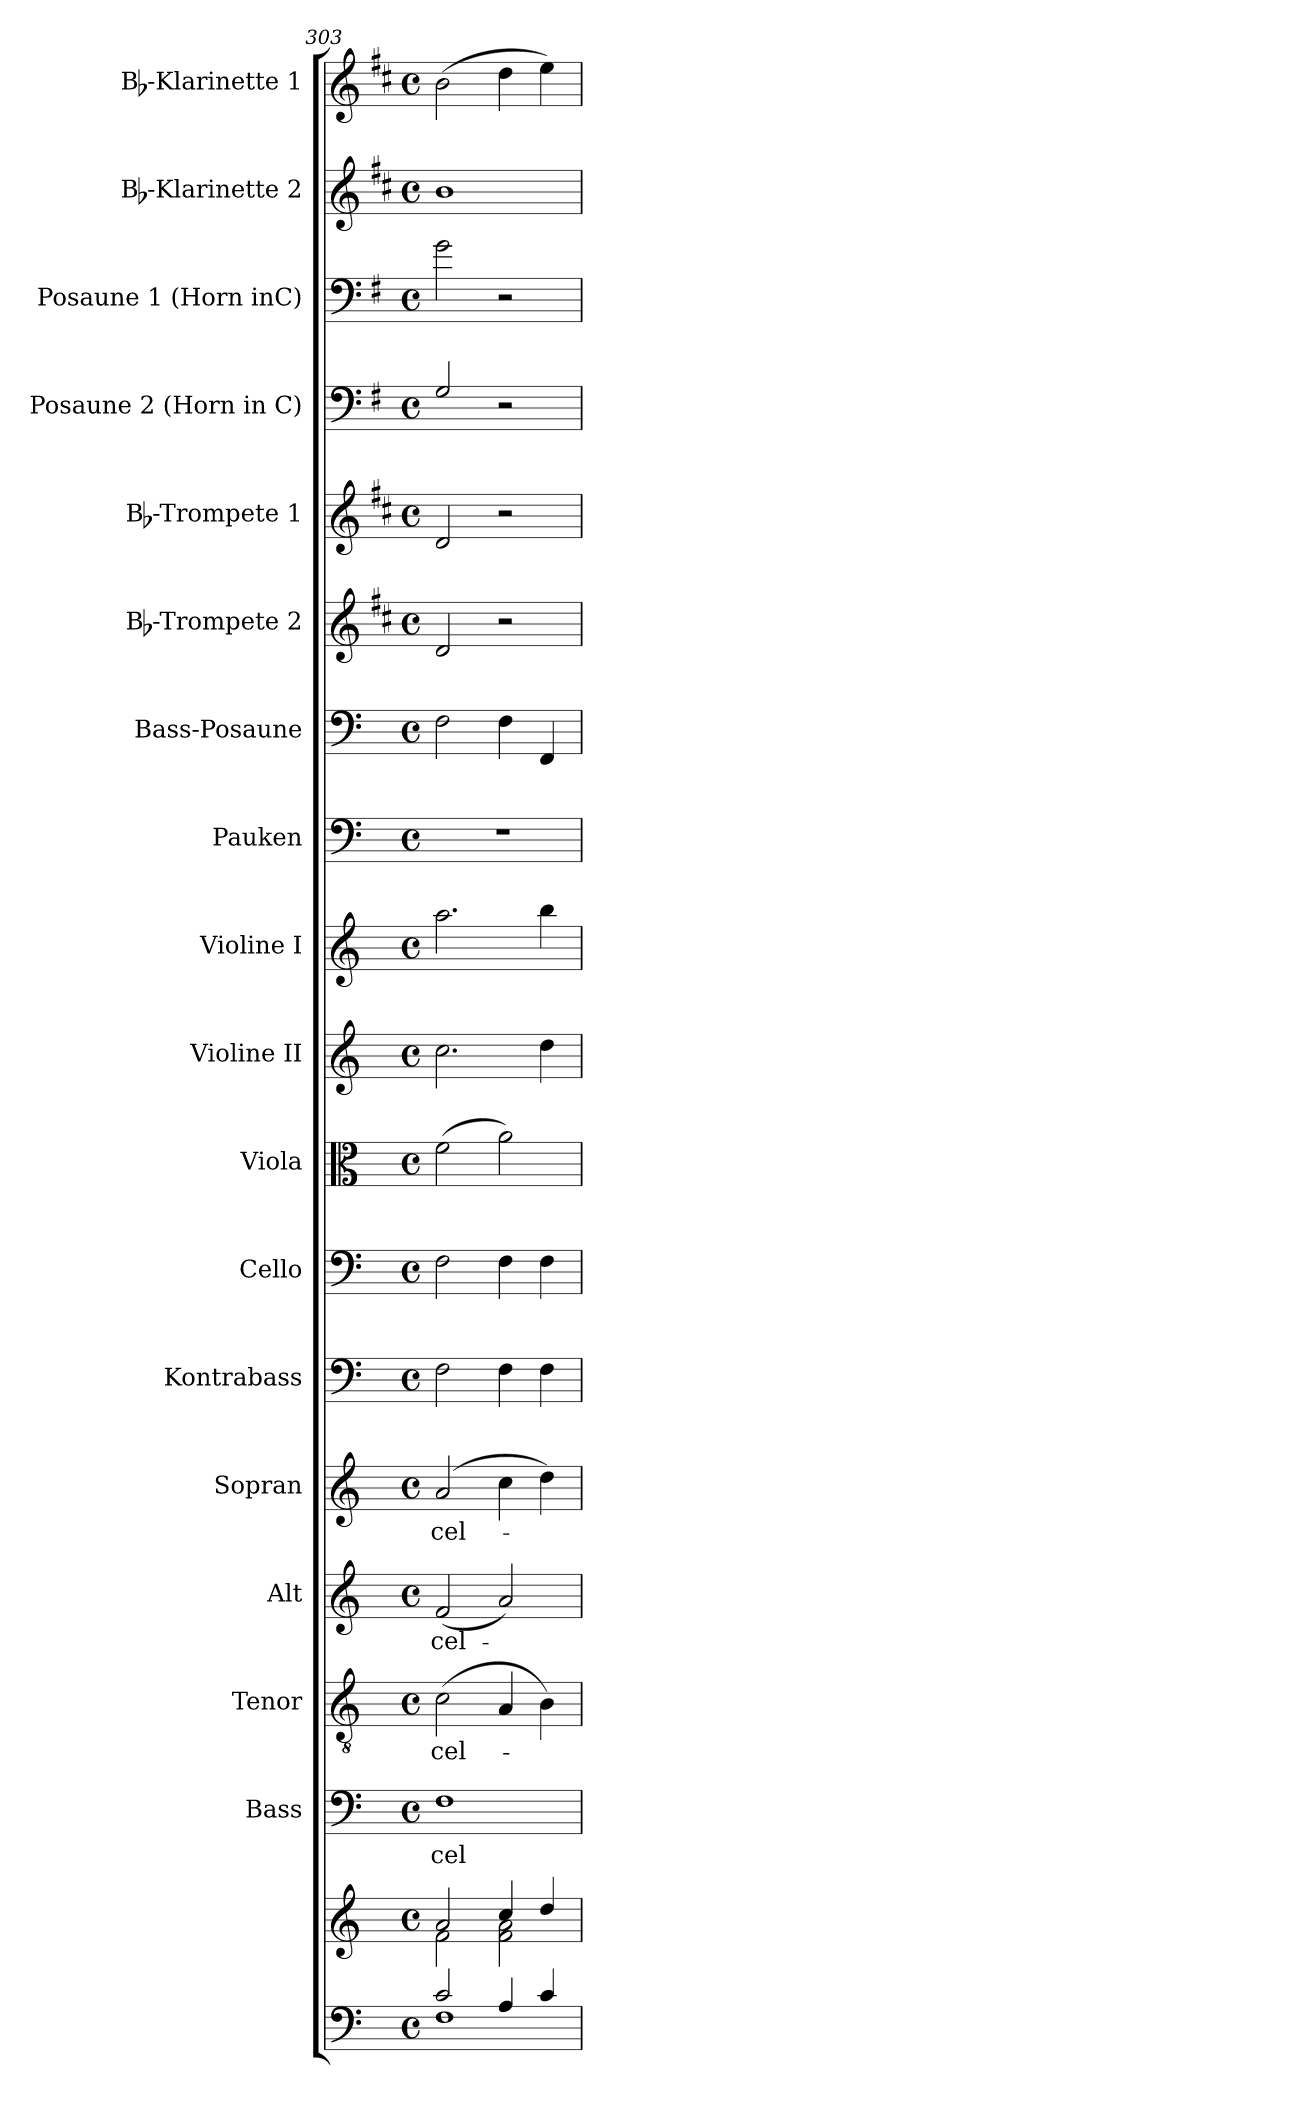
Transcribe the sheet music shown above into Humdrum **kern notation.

**kern	**kern	**kern	**text	**kern	**text	**kern	**text	**kern	**text	**kern	**kern	**kern	**kern	**kern	**kern	**kern	**kern	**kern	**kern	**kern	**kern	**kern
*part18	*part18	*part17	*part17	*part16	*part16	*part15	*part15	*part14	*part14	*part13	*part12	*part11	*part10	*part9	*part8	*part7	*part6	*part5	*part4	*part3	*part2	*part1
*staff19	*staff18	*staff17	*staff17	*staff16	*staff16	*staff15	*staff15	*staff14	*staff14	*staff13	*staff12	*staff11	*staff10	*staff9	*staff8	*staff7	*staff6	*staff5	*staff4	*staff3	*staff2	*staff1
*	*	*I"Bass	*	*I"Tenor	*	*I"Alt	*	*I"Sopran	*	*I"Kontrabass	*I"Cello	*I"Viola	*I"Violine II	*I"Violine I	*I"Pauken	*I"Bass-Posaune	*I"Bb-Trompete 2	*I"Bb-Trompete 1	*I"Posaune 2 (Horn in C)	*I"Posaune 1 (Horn inC)	*I"Bb-Klarinette 2	*I"Bb-Klarinette 1
*	*	*I'B.	*	*I'T.	*	*I'A.	*	*I'S.	*	*I'Kb.	*	*I'Vla.	*I'Vl. II	*I'Vl. I	*I'Pk.	*I'B-Pos.	*I'Bb Trp. 2	*I'Bb Trp. 1	*I'Pos. 2	*I'Pos. 1	*I'Bb Kl. 2	*I'Bb Kl. 1
*clefF4	*clefG2	*clefF4	*	*clefGv2	*	*clefG2	*	*clefG2	*	*clefF4	*clefF4	*clefC3	*clefG2	*clefG2	*clefF4	*clefF4	*clefG2	*clefG2	*clefF4	*clefF4	*clefG2	*clefG2
*	*	*	*	*	*	*	*	*	*	*ITrd7c12	*	*	*	*	*	*	*ITrd1c2	*ITrd1c2	*ITrd4c7	*ITrd4c7	*ITrd1c2	*ITrd1c2
*k[]	*k[]	*k[]	*	*k[]	*	*k[]	*	*k[]	*	*k[]	*k[]	*k[]	*k[]	*k[]	*k[]	*k[]	*k[]	*k[]	*k[]	*k[]	*k[]	*k[]
*C:	*C:	*C:	*	*C:	*	*C:	*	*C:	*	*C:	*C:	*C:	*C:	*C:	*C:	*C:	*C:	*C:	*C:	*C:	*C:	*C:
*M4/4	*M4/4	*M4/4	*	*M4/4	*	*M4/4	*	*M4/4	*	*M4/4	*M4/4	*M4/4	*M4/4	*M4/4	*M4/4	*M4/4	*M4/4	*M4/4	*M4/4	*M4/4	*M4/4	*M4/4
*met(c)	*met(c)	*met(c)	*	*met(c)	*	*met(c)	*	*met(c)	*	*met(c)	*met(c)	*met(c)	*met(c)	*met(c)	*met(c)	*met(c)	*met(c)	*met(c)	*met(c)	*met(c)	*met(c)	*met(c)
=303	=303	=303	=303	=303	=303	=303	=303	=303	=303	=303	=303	=303	=303	=303	=303	=303	=303	=303	=303	=303	=303	=303
*^	*^	*	*	*	*	*	*	*	*	*	*	*	*	*	*	*	*	*	*	*	*	*
!	!	!	!	!	!LO:LY:b	!	!LO:LY:b	!	!LO:LY:b	!	!LO:LY:b	!	!	!	!	!	!	!	!	!	!	!	!	!
2c/	1F	2a/	2f\	1F	-cel-	(>2c\	-cel-	(<2f/	-cel-	(2a/	-cel-	2FF\	2F\	(>2f\	2.cc\	2.aa\	1r	2F\	2c/	2c/	2C/	2c\	1a	(>2a\
4A/	.	4cc/	2f\ 2a\	.	.	4A/	.	2a/)	.	4cc\	.	4FF\	4F\	2a\)	.	.	.	4F\	2r	2r	2r	2r	.	4cc\
4c/	.	4dd/	.	.	.	4B\)	.	.	.	4dd\)	.	4FF\	4F\	.	4dd\	4bb\	.	4FF/	.	.	.	.	.	4dd\)
*v	*v	*	*	*	*	*	*	*	*	*	*	*	*	*	*	*	*	*	*	*	*	*	*	*
*	*v	*v	*	*	*	*	*	*	*	*	*	*	*	*	*	*	*	*	*	*	*	*	*
=	=	=	=	=	=	=	=	=	=	=	=	=	=	=	=	=	=	=	=	=	=	=
*-	*-	*-	*-	*-	*-	*-	*-	*-	*-	*-	*-	*-	*-	*-	*-	*-	*-	*-	*-	*-	*-	*-
